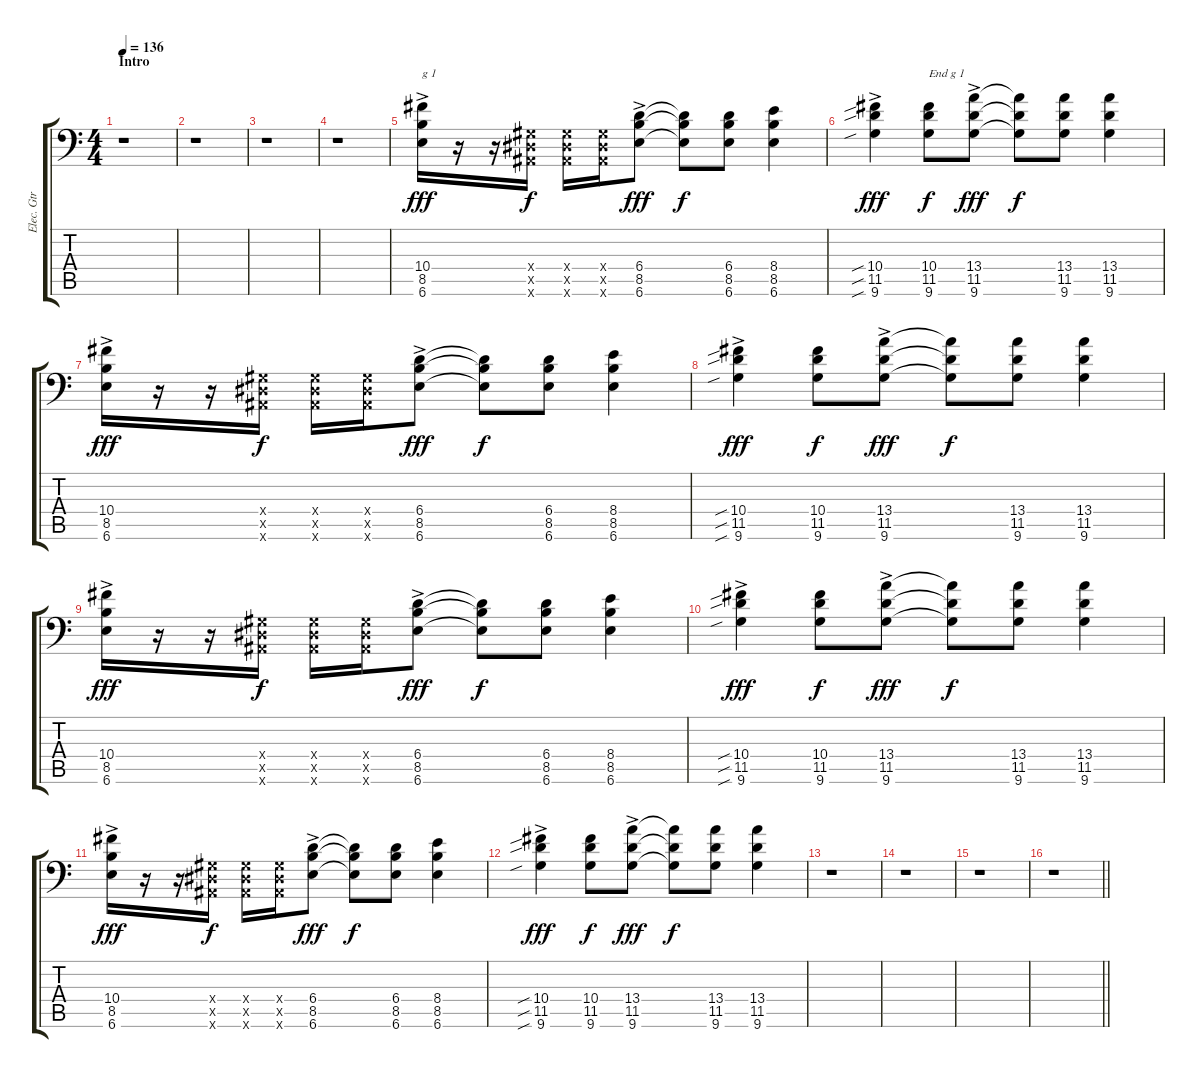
\track ("Elec. Gtr 1" "Elec. Gtr ") {instrument distortionguitar}
\staff {score tabs}
\tuning (Bb3 Gb3 Db3 Ab2 Eb2 Bb1) {hide}
\ts (4 4)
\section ("" "Intro")
\tempo 136
\clef f4
\ks c
r.1{dy fff instrument distortionguitar} |
r.1 |
r.1 |
r.1 |
(10.4{ac} 8.5{ac} 6.6{ac}).16{txt "g 1"} r.16 r.16 (0.4{x} 0.5{x} 0.6{x}).16{dy f} (0.4{x} 0.5{x} 0.6{x}).16 (0.4{x} 0.5{x} 0.6{x}).16 (6.4{ac} 8.5{ac} 6.6{ac}).8{dy fff} (6.4{t} 8.5{t} 6.6{t}).8{dy f} (6.4 8.5 6.6).8 (8.4 8.5 6.6).4 |
(10.4{sib ac} 11.5{sib ac} 9.6{sib ac}).4{dy fff} (10.4 11.5 9.6).8{txt "End g 1" dy f} (13.4{ac} 11.5{ac} 9.6{ac}).8{dy fff} (13.4{t} 11.5{t} 9.6{t}).8{dy f} (13.4 11.5 9.6).8 (13.4 11.5 9.6).4 |
(10.4{ac} 8.5{ac} 6.6{ac}).16{dy fff} r.16 r.16 (0.4{x} 0.5{x} 0.6{x}).16{dy f} (0.4{x} 0.5{x} 0.6{x}).16 (0.4{x} 0.5{x} 0.6{x}).16 (6.4{ac} 8.5{ac} 6.6{ac}).8{dy fff} (6.4{t} 8.5{t} 6.6{t}).8{dy f} (6.4 8.5 6.6).8 (8.4 8.5 6.6).4 |
(10.4{sib ac} 11.5{sib ac} 9.6{sib ac}).4{dy fff} (10.4 11.5 9.6).8{dy f} (13.4{ac} 11.5{ac} 9.6{ac}).8{dy fff} (13.4{t} 11.5{t} 9.6{t}).8{dy f} (13.4 11.5 9.6).8 (13.4 11.5 9.6).4 |
(10.4{ac} 8.5{ac} 6.6{ac}).16{dy fff} r.16 r.16 (0.4{x} 0.5{x} 0.6{x}).16{dy f} (0.4{x} 0.5{x} 0.6{x}).16 (0.4{x} 0.5{x} 0.6{x}).16 (6.4{ac} 8.5{ac} 6.6{ac}).8{dy fff} (6.4{t} 8.5{t} 6.6{t}).8{dy f} (6.4 8.5 6.6).8 (8.4 8.5 6.6).4 |
(10.4{sib ac} 11.5{sib ac} 9.6{sib ac}).4{dy fff} (10.4 11.5 9.6).8{dy f} (13.4{ac} 11.5{ac} 9.6{ac}).8{dy fff} (13.4{t} 11.5{t} 9.6{t}).8{dy f} (13.4 11.5 9.6).8 (13.4 11.5 9.6).4 |
(10.4{ac} 8.5{ac} 6.6{ac}).16{dy fff} r.16 r.16 (0.4{x} 0.5{x} 0.6{x}).16{dy f} (0.4{x} 0.5{x} 0.6{x}).16 (0.4{x} 0.5{x} 0.6{x}).16 (6.4{ac} 8.5{ac} 6.6{ac}).8{dy fff} (6.4{t} 8.5{t} 6.6{t}).8{dy f} (6.4 8.5 6.6).8 (8.4 8.5 6.6).4 |
(10.4{sib ac} 11.5{sib ac} 9.6{sib ac}).4{dy fff} (10.4 11.5 9.6).8{dy f} (13.4{ac} 11.5{ac} 9.6{ac}).8{dy fff} (13.4{t} 11.5{t} 9.6{t}).8{dy f} (13.4 11.5 9.6).8 (13.4 11.5 9.6).4 |
r.1 |
r.1 |
r.1 |
\barLineRight lightlight
r.1
